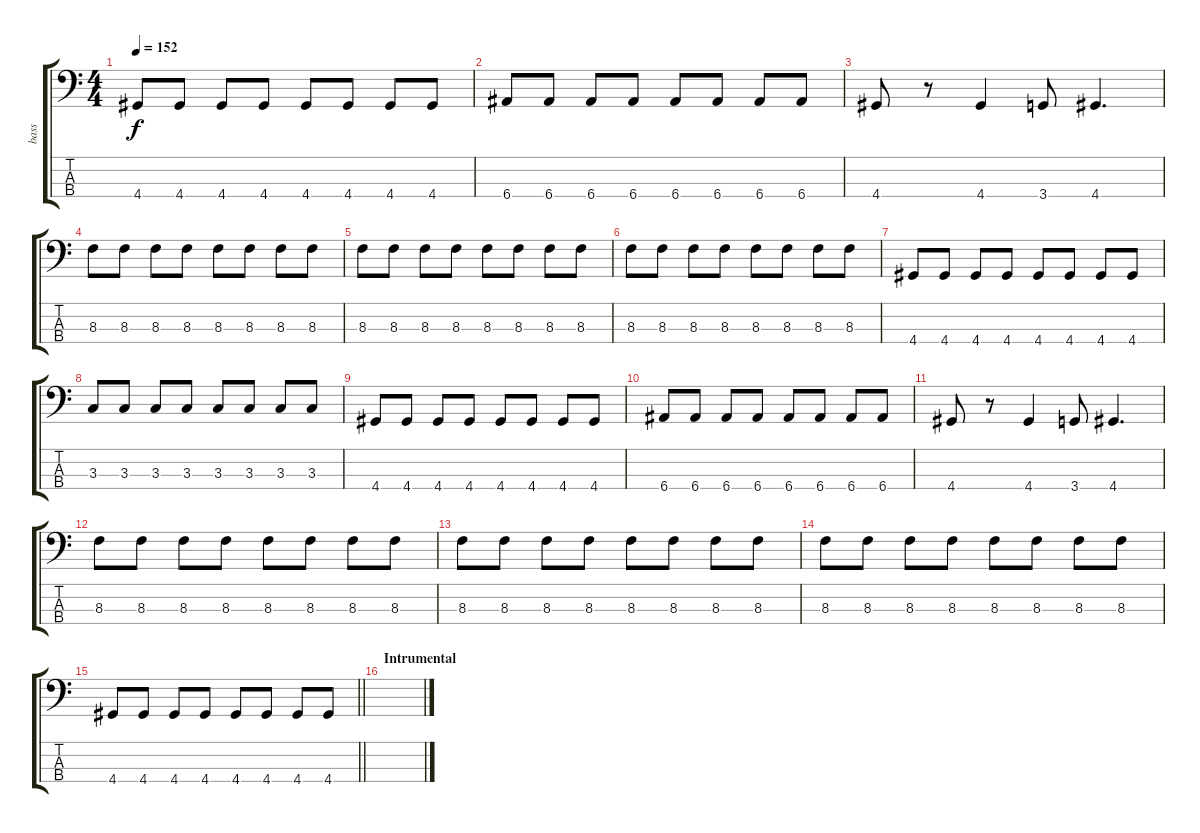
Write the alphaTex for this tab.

\track ("bass" "bass") {instrument electricbasspick}
\staff {score tabs}
\tuning (G2 D2 A1 E1) {hide}
\ts (4 4)
\tempo 152
\clef f4
\ks c
4.4.8{dy f} 4.4.8 4.4.8 4.4.8 4.4.8 4.4.8 4.4.8 4.4.8 |
6.4.8 6.4.8 6.4.8 6.4.8 6.4.8 6.4.8 6.4.8 6.4.8 |
4.4.8 r.8 4.4.4 3.4.8 4.4.4{d} |
8.3.8 8.3.8 8.3.8 8.3.8 8.3.8 8.3.8 8.3.8 8.3.8 |
8.3.8 8.3.8 8.3.8 8.3.8 8.3.8 8.3.8 8.3.8 8.3.8 |
8.3.8 8.3.8 8.3.8 8.3.8 8.3.8 8.3.8 8.3.8 8.3.8 |
4.4.8 4.4.8 4.4.8 4.4.8 4.4.8 4.4.8 4.4.8 4.4.8 |
3.3.8 3.3.8 3.3.8 3.3.8 3.3.8 3.3.8 3.3.8 3.3.8 |
4.4.8 4.4.8 4.4.8 4.4.8 4.4.8 4.4.8 4.4.8 4.4.8 |
6.4.8 6.4.8 6.4.8 6.4.8 6.4.8 6.4.8 6.4.8 6.4.8 |
4.4.8 r.8 4.4.4 3.4.8 4.4.4{d} |
8.3.8 8.3.8 8.3.8 8.3.8 8.3.8 8.3.8 8.3.8 8.3.8 |
8.3.8 8.3.8 8.3.8 8.3.8 8.3.8 8.3.8 8.3.8 8.3.8 |
8.3.8 8.3.8 8.3.8 8.3.8 8.3.8 8.3.8 8.3.8 8.3.8 |
\barLineRight lightlight
4.4.8 4.4.8 4.4.8 4.4.8 4.4.8 4.4.8 4.4.8 4.4.8 |
\section ("" "Intrumental")
